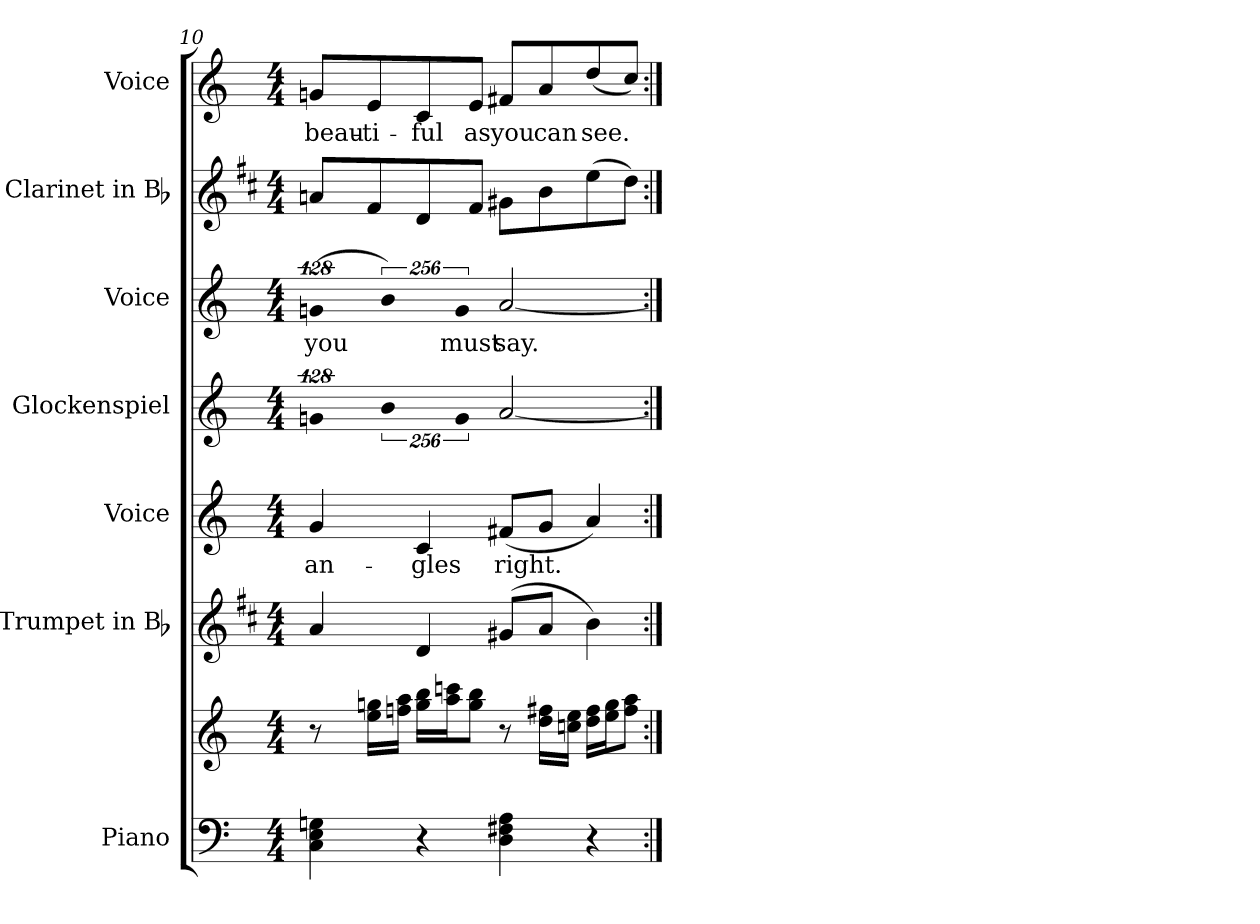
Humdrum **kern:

**kern	**kern	**kern	**kern	**text	**kern	**kern	**text	**kern	**kern	**text
*part7	*part7	*part6	*part5	*part5	*part4	*part3	*part3	*part2	*part1	*part1
*staff8	*staff7	*staff6	*staff5	*staff5	*staff4	*staff3	*staff3	*staff2	*staff1	*staff1
*I"Piano	*	*I"Trumpet in Bb	*I"Voice	*	*I"Glockenspiel	*I"Voice	*	*I"Clarinet in Bb	*I"Voice	*
*I'Pno.	*	*I'Tpt.	*I'Voice	*	*I'Glock.	*I'Voice	*	*I'Cl.	*I'Voice	*
*clefF4	*clefG2	*clefG2	*clefG2	*	*clefG2	*clefG2	*	*clefG2	*clefG2	*
*	*	*ITrd1c2	*	*	*ITrd-14c-24	*	*	*ITrd1c2	*	*
*k[]	*k[]	*k[]	*k[]	*	*k[]	*k[]	*	*k[]	*k[]	*
*C:	*C:	*C:	*C:	*	*C:	*C:	*	*C:	*C:	*
*M4/4	*M4/4	*M4/4	*M4/4	*	*M4/4	*M4/4	*	*M4/4	*M4/4	*
=10	=10	=10	=10	=10	=10	=10	=10	=10	=10	=10
!	!	!	!	!LO:LY:b:color=#000000	!LO:N:vis=4	!LO:N:vis=4	!	!	!	!
!	!	!	!	!	!	!	!LO:LY:b:color=#000000	!	!	!
!	!	!	!	!	!	!	!	!	!	!LO:LY:b:color=#000000
4Ci\ 4Ei 4Gni	8r	4gi/	4gi/	an-	512%85gggni/	(512%85gni/	you	8gni/L	8gni/L	beau-
!	!	!	!	!	!	!	!	!	!	!LO:LY:b:color=#000000
.	16eei\ 16ggniLL	.	.	.	.	.	.	8ei/	8ei/	-ti-
!	!	!	!	!	!LO:N:vis=4	!LO:N:vis=4	!	!	!	!
.	.	.	.	.	1024%171bbbi\	1024%171bi\)	.	.	.	.
.	16ffni\ 16aaiJJ	.	.	.	.	.	.	.	.	.
!	!	!	!	!LO:LY:b:color=#000000	!	!	!	!	!	!
!	!	!	!	!	!	!	!	!	!	!LO:LY:b:color=#000000
4r	16ggi\ 16bbiLL	4ci/	4ci/	-gles	.	.	.	8ci/	8ci/	-ful
.	16aai\ 16cccniJ	.	.	.	.	.	.	.	.	.
!	!	!	!	!	!LO:N:vis=4	!LO:N:vis=4	!	!	!	!
!	!	!	!	!	!	!	!LO:LY:b:color=#000000	!	!	!
.	.	.	.	.	1024%171gggi/	1024%171gi/	must	.	.	.
!	!	!	!	!	!	!	!	!	!	!LO:LY:b:color=#000000
.	8ggi\ 8bbiJ	.	.	.	.	.	.	8ei/J	8ei/J	as
!	!	!	!	!LO:LY:b:color=#000000	!	!	!	!	!	!
!	!	!	!	!	!	!	!LO:LY:b:color=#000000	!	!	!
!	!	!	!	!	!	!	!	!	!	!LO:LY:b:color=#000000
4Di\ 4F#Xi 4Ai	8r	(8f#Xi/L	(8f#Xi/L	right.	[2aaai/	[2ai/	say.	8f#Xi\L	8f#Xi/L	you
!	!	!	!	!	!	!	!	!	!	!LO:LY:b:color=#000000
.	16ddi\ 16ff#XiLL	8gi/J	8gi/J	.	.	.	.	8ai\	8ai/	can
.	16ccni\ 16eeiJJ	.	.	.	.	.	.	.	.	.
!	!	!	!	!	!	!	!	!	!	!LO:LY:b:color=#000000
4r	16ddi\ 16ff#iLL	4ai\)	4ai/)	.	.	.	.	(8ddi\	(8ddi/	see.
.	16eei\ 16ggiJ	.	.	.	.	.	.	.	.	.
.	8ff#i\ 8aaiJ	.	.	.	.	.	.	8cci\J)	8cci/J)	.
=:|!	=:|!	=:|!	=:|!	=:|!	=:|!	=:|!	=:|!	=:|!	=:|!	=:|!
*-	*-	*-	*-	*-	*-	*-	*-	*-	*-	*-
